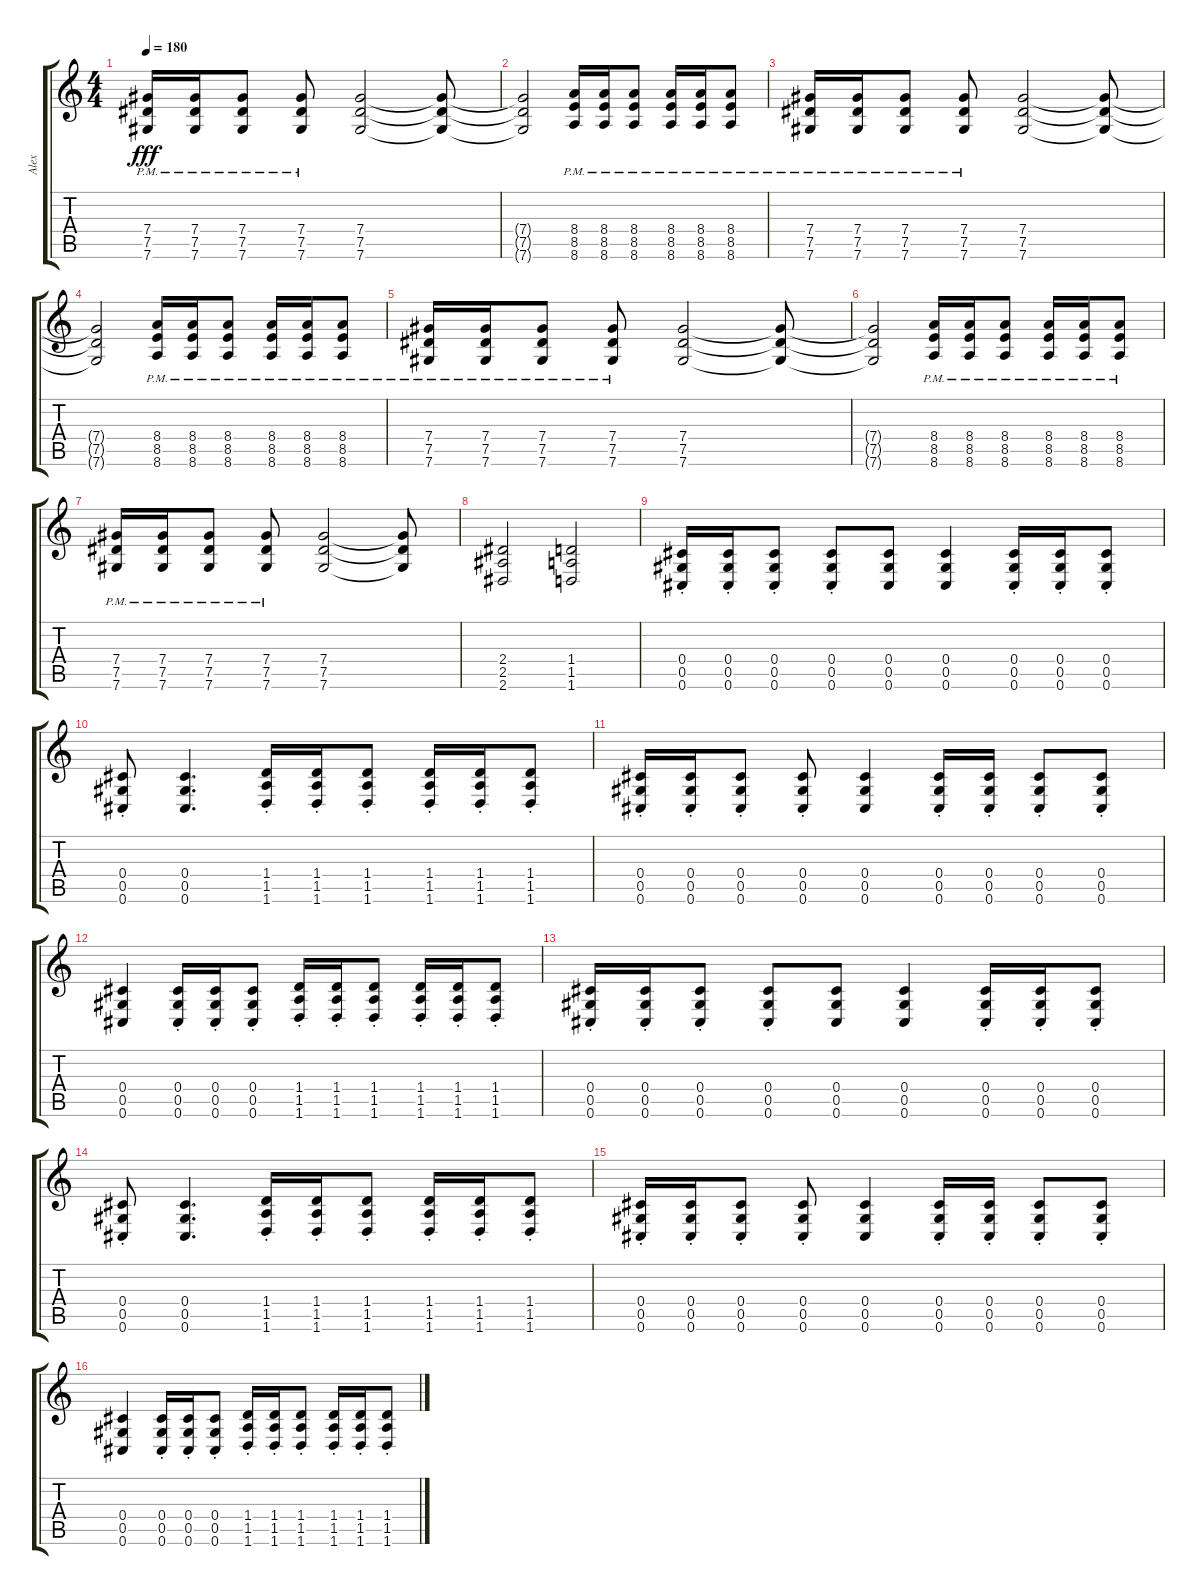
\track ("Alex" "Alex") {instrument distortionguitar}
\staff {score tabs}
\tuning (Eb4 Bb3 Gb3 Db3 Ab2 Db2) {hide}
\ts (4 4)
\tempo 180
\clef g2
\ks c
(7.4{pm} 7.5{pm} 7.6{pm}).16{dy fff} (7.4{pm} 7.5{pm} 7.6{pm}).16 (7.4{pm} 7.5{pm} 7.6{pm}).8 (7.4 7.5 7.6{pm}).8 (7.4 7.5 7.6).2 (7.4{t} 7.5{t} 7.6{t}).8 |
(7.4{t} 7.5{t} 7.6{t}).2 (8.4{pm} 8.5{pm} 8.6{pm}).16 (8.4{pm} 8.5{pm} 8.6{pm}).16 (8.4{pm} 8.5{pm} 8.6{pm}).8 (8.4{pm} 8.5{pm} 8.6{pm}).16 (8.4{pm} 8.5{pm} 8.6{pm}).16 (8.4{pm} 8.5{pm} 8.6{pm}).8 |
(7.4{pm} 7.5{pm} 7.6{pm}).16 (7.4{pm} 7.5{pm} 7.6{pm}).16 (7.4{pm} 7.5{pm} 7.6{pm}).8 (7.4 7.5 7.6{pm}).8 (7.4 7.5 7.6).2 (7.4{t} 7.5{t} 7.6{t}).8 |
(7.4{t} 7.5{t} 7.6{t}).2 (8.4{pm} 8.5{pm} 8.6{pm}).16 (8.4{pm} 8.5{pm} 8.6{pm}).16 (8.4{pm} 8.5{pm} 8.6{pm}).8 (8.4{pm} 8.5{pm} 8.6{pm}).16 (8.4{pm} 8.5{pm} 8.6{pm}).16 (8.4{pm} 8.5{pm} 8.6{pm}).8 |
(7.4{pm} 7.5{pm} 7.6{pm}).16 (7.4{pm} 7.5{pm} 7.6{pm}).16 (7.4{pm} 7.5{pm} 7.6{pm}).8 (7.4 7.5 7.6{pm}).8 (7.4 7.5 7.6).2 (7.4{t} 7.5{t} 7.6{t}).8 |
(7.4{t} 7.5{t} 7.6{t}).2 (8.4{pm} 8.5{pm} 8.6{pm}).16 (8.4{pm} 8.5{pm} 8.6{pm}).16 (8.4{pm} 8.5{pm} 8.6{pm}).8 (8.4{pm} 8.5{pm} 8.6{pm}).16 (8.4{pm} 8.5{pm} 8.6{pm}).16 (8.4{pm} 8.5{pm} 8.6{pm}).8 |
(7.4{pm} 7.5{pm} 7.6{pm}).16 (7.4{pm} 7.5{pm} 7.6{pm}).16 (7.4{pm} 7.5{pm} 7.6{pm}).8 (7.4 7.5 7.6{pm}).8 (7.4 7.5 7.6).2 (7.4{t} 7.5{t} 7.6{t}).8 |
(2.4 2.5 2.6).2 (1.4 1.5 1.6).2 |
(0.4{st} 0.5{st} 0.6{st}).16 (0.4{st} 0.5{st} 0.6{st}).16 (0.4{st} 0.5{st} 0.6{st}).8 (0.4{st} 0.5{st} 0.6{st}).8 (0.4 0.5 0.6).8 (0.4 0.5 0.6).4 (0.4{st} 0.5{st} 0.6{st}).16 (0.4{st} 0.5{st} 0.6{st}).16 (0.4{st} 0.5{st} 0.6{st}).8 |
(0.4{st} 0.5{st} 0.6{st}).8 (0.4 0.5 0.6).4{d} (1.4{st} 1.5{st} 1.6{st}).16 (1.4{st} 1.5{st} 1.6{st}).16 (1.4{st} 1.5{st} 1.6{st}).8 (1.4{st} 1.5{st} 1.6{st}).16 (1.4{st} 1.5{st} 1.6{st}).16 (1.4{st} 1.5{st} 1.6{st}).8 |
(0.4{st} 0.5{st} 0.6{st}).16 (0.4{st} 0.5{st} 0.6{st}).16 (0.4{st} 0.5{st} 0.6{st}).8 (0.4{st} 0.5{st} 0.6{st}).8 (0.4 0.5 0.6).4 (0.4{st} 0.5{st} 0.6{st}).16 (0.4{st} 0.5{st} 0.6{st}).16 (0.4{st} 0.5{st} 0.6{st}).8 (0.4{st} 0.5{st} 0.6{st}).8 |
(0.4 0.5 0.6).4 (0.4{st} 0.5{st} 0.6{st}).16 (0.4{st} 0.5{st} 0.6{st}).16 (0.4{st} 0.5{st} 0.6{st}).8 (1.4{st} 1.5{st} 1.6{st}).16 (1.4{st} 1.5{st} 1.6{st}).16 (1.4{st} 1.5{st} 1.6{st}).8 (1.4{st} 1.5{st} 1.6{st}).16 (1.4{st} 1.5{st} 1.6{st}).16 (1.4{st} 1.5{st} 1.6{st}).8 |
(0.4{st} 0.5{st} 0.6{st}).16 (0.4{st} 0.5{st} 0.6{st}).16 (0.4{st} 0.5{st} 0.6{st}).8 (0.4{st} 0.5{st} 0.6{st}).8 (0.4 0.5 0.6).8 (0.4 0.5 0.6).4 (0.4{st} 0.5{st} 0.6{st}).16 (0.4{st} 0.5{st} 0.6{st}).16 (0.4{st} 0.5{st} 0.6{st}).8 |
(0.4{st} 0.5{st} 0.6{st}).8 (0.4 0.5 0.6).4{d} (1.4{st} 1.5{st} 1.6{st}).16 (1.4{st} 1.5{st} 1.6{st}).16 (1.4{st} 1.5{st} 1.6{st}).8 (1.4{st} 1.5{st} 1.6{st}).16 (1.4{st} 1.5{st} 1.6{st}).16 (1.4{st} 1.5{st} 1.6{st}).8 |
(0.4{st} 0.5{st} 0.6{st}).16 (0.4{st} 0.5{st} 0.6{st}).16 (0.4{st} 0.5{st} 0.6{st}).8 (0.4{st} 0.5{st} 0.6{st}).8 (0.4 0.5 0.6).4 (0.4{st} 0.5{st} 0.6{st}).16 (0.4{st} 0.5{st} 0.6{st}).16 (0.4{st} 0.5{st} 0.6{st}).8 (0.4{st} 0.5{st} 0.6{st}).8 |
(0.4 0.5 0.6).4 (0.4{st} 0.5{st} 0.6{st}).16 (0.4{st} 0.5{st} 0.6{st}).16 (0.4{st} 0.5{st} 0.6{st}).8 (1.4{st} 1.5{st} 1.6{st}).16 (1.4{st} 1.5{st} 1.6{st}).16 (1.4{st} 1.5{st} 1.6{st}).8 (1.4{st} 1.5{st} 1.6{st}).16 (1.4{st} 1.5{st} 1.6{st}).16 (1.4{st} 1.5{st} 1.6{st}).8
